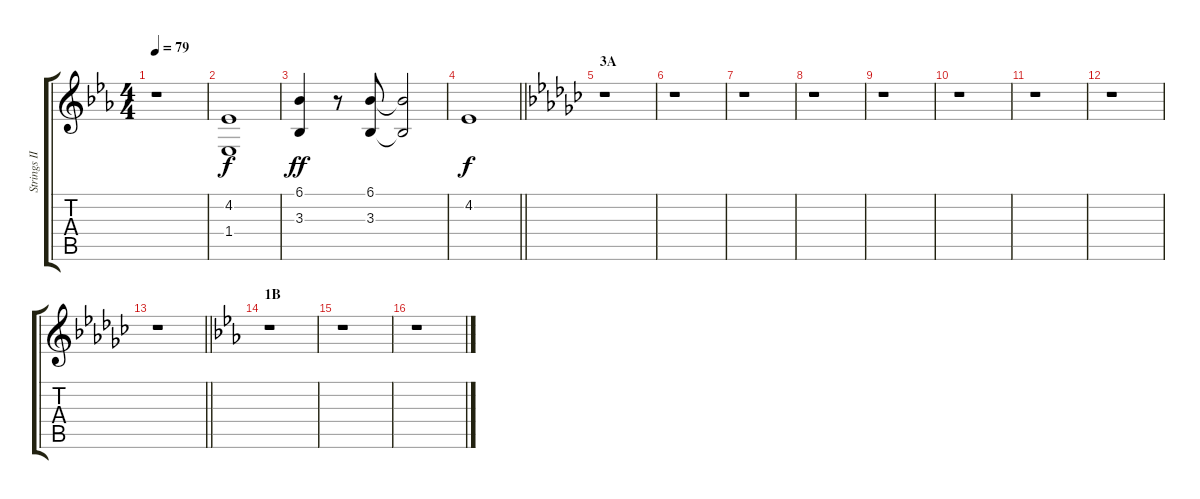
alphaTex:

\track ("Strings II" "Strings II") {instrument stringensemble1}
\staff {score tabs}
\tuning (E4 B3 G3 D3 A2 E2) {hide}
\ts (4 4)
\tempo 79
\clef g2
\ks eb
r.1{dy f} |
(4.2 1.4).1 |
(6.1 3.3).4{dy ff} r.8 (6.1 3.3).8 (6.1{t} 3.3{t}).2 |
\barLineRight lightlight
4.2.1{dy f} |
\section ("" "3A")
\ks gb
r.1 |
r.1 |
r.1 |
r.1 |
r.1 |
r.1 |
r.1 |
r.1 |
\barLineRight lightlight
r.1 |
\section ("" "1B")
\ks eb
r.1 |
r.1 |
r.1
